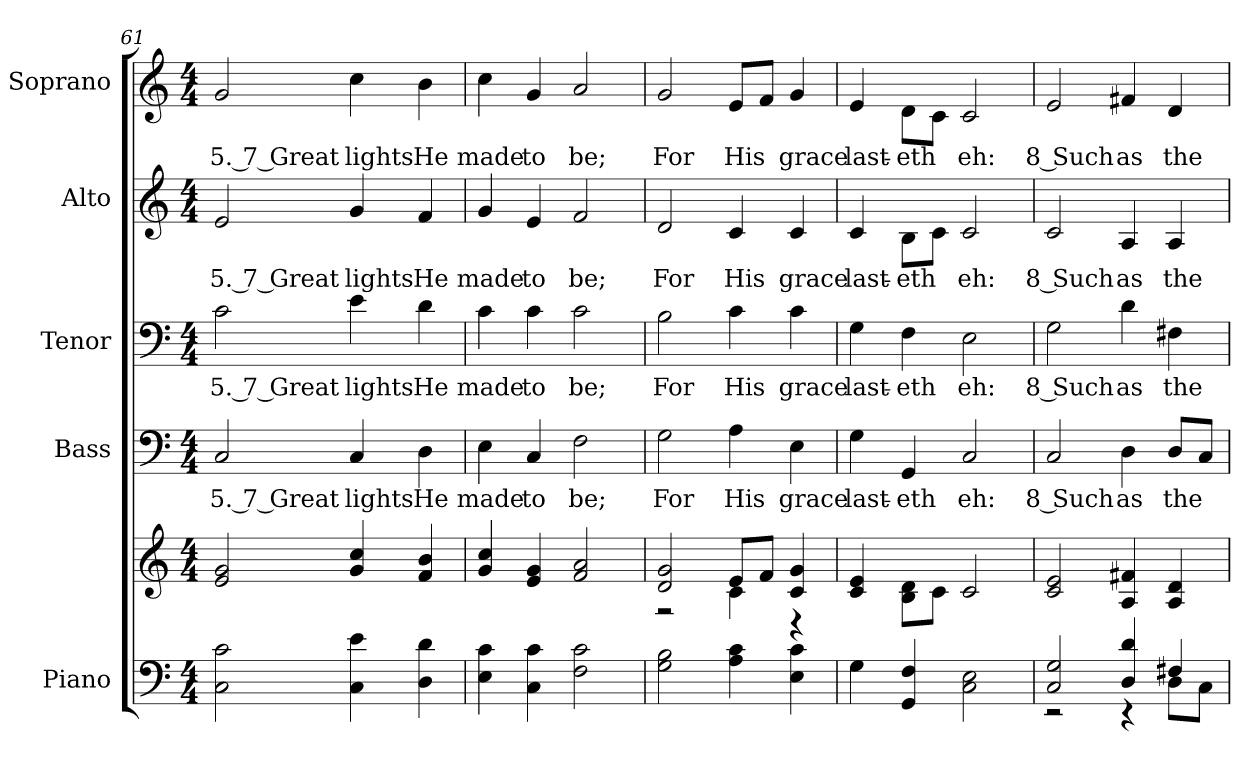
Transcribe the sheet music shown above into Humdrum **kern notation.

**kern	**kern	**kern	**text	**kern	**text	**kern	**text	**kern	**text
*part5	*part5	*part4	*part4	*part3	*part3	*part2	*part2	*part1	*part1
*staff6	*staff5	*staff4	*staff4	*staff3	*staff3	*staff2	*staff2	*staff1	*staff1
*I"Piano	*	*I"Bass	*	*I"Tenor	*	*I"Alto	*	*I"Soprano	*
*I'Pno.	*	*I'B.	*	*I'T.	*	*I'A.	*	*I'S.	*
*clefF4	*clefG2	*clefF4	*	*clefF4	*	*clefG2	*	*clefG2	*
*k[]	*k[]	*k[]	*	*k[]	*	*k[]	*	*k[]	*
*C:	*C:	*C:	*	*C:	*	*C:	*	*C:	*
*M4/4	*M4/4	*M4/4	*	*M4/4	*	*M4/4	*	*M4/4	*
=61	=61	=61	=61	=61	=61	=61	=61	=61	=61
!	!	!	!LO:LY:b:color=#000000	!	!	!	!	!	!
!	!	!	!	!	!LO:LY:b:color=#000000	!	!	!	!
!	!	!	!	!	!	!	!LO:LY:b:color=#000000	!	!
!	!	!	!	!	!	!	!	!	!LO:LY:b:color=#000000
2Ci\ 2ci	2ei/ 2gi	2Ci/	5. 7 Great	2ci\	5. 7 Great	2ei/	5. 7 Great	2gi/	5. 7 Great
!	!	!	!LO:LY:b:color=#000000	!	!	!	!	!	!
!	!	!	!	!	!LO:LY:b:color=#000000	!	!	!	!
!	!	!	!	!	!	!	!LO:LY:b:color=#000000	!	!
!	!	!	!	!	!	!	!	!	!LO:LY:b:color=#000000
4Ci\ 4ei	4gi/ 4cci	4Ci/	lights	4ei\	lights	4gi/	lights	4cci\	lights
!	!	!	!LO:LY:b:color=#000000	!	!	!	!	!	!
!	!	!	!	!	!LO:LY:b:color=#000000	!	!	!	!
!	!	!	!	!	!	!	!LO:LY:b:color=#000000	!	!
!	!	!	!	!	!	!	!	!	!LO:LY:b:color=#000000
4Di\ 4di	4fi/ 4bi	4Di\	He	4di\	He	4fi/	He	4bi\	He
=62	=62	=62	=62	=62	=62	=62	=62	=62	=62
!	!	!	!LO:LY:b:color=#000000	!	!	!	!	!	!
!	!	!	!	!	!LO:LY:b:color=#000000	!	!	!	!
!	!	!	!	!	!	!	!LO:LY:b:color=#000000	!	!
!	!	!	!	!	!	!	!	!	!LO:LY:b:color=#000000
4Ei\ 4ci	4gi/ 4cci	4Ei\	made	4ci\	made	4gi/	made	4cci\	made
!	!	!	!LO:LY:b:color=#000000	!	!	!	!	!	!
!	!	!	!	!	!LO:LY:b:color=#000000	!	!	!	!
!	!	!	!	!	!	!	!LO:LY:b:color=#000000	!	!
!	!	!	!	!	!	!	!	!	!LO:LY:b:color=#000000
4Ci\ 4ci	4ei/ 4gi	4Ci/	to	4ci\	to	4ei/	to	4gi/	to
!	!	!	!LO:LY:b:color=#000000	!	!	!	!	!	!
!	!	!	!	!	!LO:LY:b:color=#000000	!	!	!	!
!	!	!	!	!	!	!	!LO:LY:b:color=#000000	!	!
!	!	!	!	!	!	!	!	!	!LO:LY:b:color=#000000
2Fi\ 2ci	2fi/ 2ai	2Fi\	be;	2ci\	be;	2fi/	be;	2ai/	be;
!!LO:PB:g=z
=63	=63	=63	=63	=63	=63	=63	=63	=63	=63
*	*^	*	*	*	*	*	*	*	*
!	!	!	!	!LO:LY:b:color=#000000	!	!	!	!	!	!
!	!	!	!	!	!	!LO:LY:b:color=#000000	!	!	!	!
!	!	!	!	!	!	!	!	!LO:LY:b:color=#000000	!	!
!	!	!	!	!	!	!	!	!	!	!LO:LY:b:color=#000000
2Gi\ 2Bi	2di/ 2gi	2r	2Gi\	For	2Bi\	For	2di/	For	2gi/	For
!	!	!	!	!LO:LY:b:color=#000000	!	!	!	!	!	!
!	!	!	!	!	!	!LO:LY:b:color=#000000	!	!	!	!
!	!	!	!	!	!	!	!	!LO:LY:b:color=#000000	!	!
!	!	!	!	!	!	!	!	!	!	!LO:LY:b:color=#000000
4Ai\ 4ci	8ei/L	4ci\	4Ai\	His	4ci\	His	4ci/	His	8ei/L	His
.	8fi/J	.	.	.	.	.	.	.	8fi/J	.
!	!	!	!	!LO:LY:b:color=#000000	!	!	!	!	!	!
!	!	!	!	!	!	!LO:LY:b:color=#000000	!	!	!	!
!	!	!	!	!	!	!	!	!LO:LY:b:color=#000000	!	!
!	!	!	!	!	!	!	!	!	!	!LO:LY:b:color=#000000
4Ei\ 4ci	4ci/ 4gi	4r	4Ei\	grace	4ci\	grace	4ci/	grace	4gi/	grace
*	*v	*v	*	*	*	*	*	*	*	*
=64	=64	=64	=64	=64	=64	=64	=64	=64	=64
*	*^	*	*	*	*	*	*	*	*
!	!	!	!	!LO:LY:b:color=#000000	!	!	!	!	!	!
*	*v	*v	*	*	*	*	*	*	*	*
*	*^	*	*	*	*	*	*	*	*
!	!	!	!	!	!	!LO:LY:b:color=#000000	!	!	!	!
*	*v	*v	*	*	*	*	*	*	*	*
*	*^	*	*	*	*	*	*	*	*
!	!	!	!	!	!	!	!	!LO:LY:b:color=#000000	!	!
*	*v	*v	*	*	*	*	*	*	*	*
*	*^	*	*	*	*	*	*	*	*
!	!	!	!	!	!	!	!	!	!	!LO:LY:b:color=#000000
*	*v	*v	*	*	*	*	*	*	*	*
4Gi\	4ci/ 4ei	4Gi\	last-	4Gi\	last-	4ci/	last-	4ei/	last-
!	!	!	!LO:LY:b:color=#000000	!	!	!	!	!	!
!	!	!	!	!	!LO:LY:b:color=#000000	!	!	!	!
!	!	!	!	!	!	!	!LO:LY:b:color=#000000	!	!
!	!	!	!	!	!	!	!	!	!LO:LY:b:color=#000000
4GGi/ 4Fi	8Bi\ 8diL	4GGi/	-eth	4Fi\	-eth	8Bi\L	-eth	8di\L	-eth
.	8ci\J	.	.	.	.	8ci\J	.	8ci\J	.
!	!	!	!LO:LY:b:color=#000000	!	!	!	!	!	!
!	!	!	!	!	!LO:LY:b:color=#000000	!	!	!	!
!	!	!	!	!	!	!	!LO:LY:b:color=#000000	!	!
!	!	!	!	!	!	!	!	!	!LO:LY:b:color=#000000
2Ci\ 2Ei	2ci/	2Ci/	eh:	2Ei\	eh:	2ci/	eh:	2ci/	eh:
!!LO:PB:g=z
=65	=65	=65	=65	=65	=65	=65	=65	=65	=65
*^	*	*	*	*	*	*	*	*	*
!	!	!	!	!LO:LY:b:color=#000000	!	!	!	!	!	!
!	!	!	!	!	!	!LO:LY:b:color=#000000	!	!	!	!
!	!	!	!	!	!	!	!	!LO:LY:b:color=#000000	!	!
!	!	!	!	!	!	!	!	!	!	!LO:LY:b:color=#000000
2Ci/ 2Gi	2r	2ci/ 2ei	2Ci/	8 Such	2Gi\	8 Such	2ci/	8 Such	2ei/	8 Such
!	!	!	!	!LO:LY:b:color=#000000	!	!	!	!	!	!
!	!	!	!	!	!	!LO:LY:b:color=#000000	!	!	!	!
!	!	!	!	!	!	!	!	!LO:LY:b:color=#000000	!	!
!	!	!	!	!	!	!	!	!	!	!LO:LY:b:color=#000000
4Di/ 4di	4r	4Ai/ 4f#Xi	4Di\	as	4di\	as	4Ai/	as	4f#Xi/	as
!	!	!	!	!LO:LY:b:color=#000000	!	!	!	!	!	!
!	!	!	!	!	!	!LO:LY:b:color=#000000	!	!	!	!
!	!	!	!	!	!	!	!	!LO:LY:b:color=#000000	!	!
!	!	!	!	!	!	!	!	!	!	!LO:LY:b:color=#000000
4F#Xi/	8Di\L	4Ai/ 4di	8Di/L	the	4F#Xi\	the	4Ai/	the	4di/	the
.	8Ci\J	.	8Ci/J	.	.	.	.	.	.	.
*v	*v	*	*	*	*	*	*	*	*	*
=	=	=	=	=	=	=	=	=	=
*-	*-	*-	*-	*-	*-	*-	*-	*-	*-
